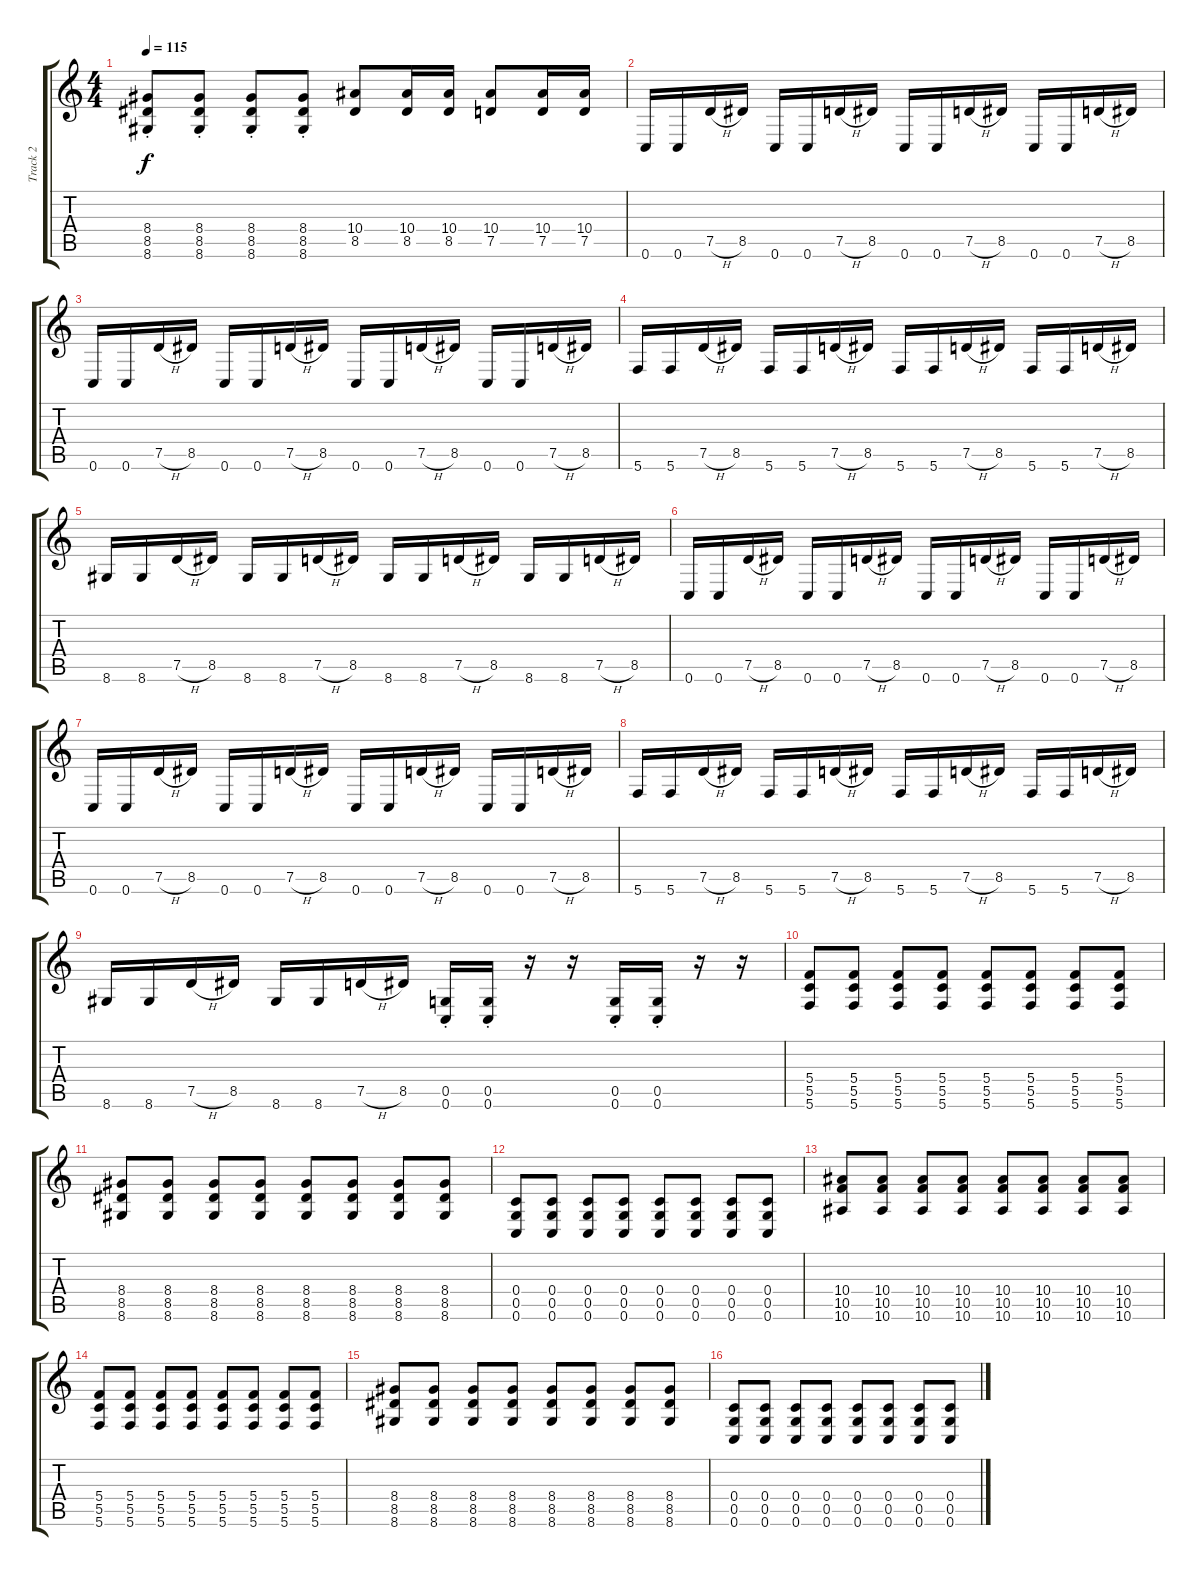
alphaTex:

\track ("Track 2" "Track 2") {instrument overdrivenguitar}
\staff {score tabs}
\tuning (D4 A3 F3 C3 G2 C2) {hide}
\ts (4 4)
\tempo 115
\clef g2
\ks c
(8.4{st} 8.5{st} 8.6{st}).8{dy f} (8.4{st} 8.5{st} 8.6{st}).8 (8.4{st} 8.5{st} 8.6{st}).8 (8.4{st} 8.5{st} 8.6{st}).8 (10.4 8.5).8 (10.4 8.5).16 (10.4 8.5).16 (10.4 7.5).8 (10.4 7.5).16 (10.4 7.5).16 |
0.6.16 0.6.16 7.5{h}.16 8.5.16 0.6.16 0.6.16 7.5{h}.16 8.5.16 0.6.16 0.6.16 7.5{h}.16 8.5.16 0.6.16 0.6.16 7.5{h}.16 8.5.16 |
0.6.16 0.6.16 7.5{h}.16 8.5.16 0.6.16 0.6.16 7.5{h}.16 8.5.16 0.6.16 0.6.16 7.5{h}.16 8.5.16 0.6.16 0.6.16 7.5{h}.16 8.5.16 |
5.6.16 5.6.16 7.5{h}.16 8.5.16 5.6.16 5.6.16 7.5{h}.16 8.5.16 5.6.16 5.6.16 7.5{h}.16 8.5.16 5.6.16 5.6.16 7.5{h}.16 8.5.16 |
8.6.16 8.6.16 7.5{h}.16 8.5.16 8.6.16 8.6.16 7.5{h}.16 8.5.16 8.6.16 8.6.16 7.5{h}.16 8.5.16 8.6.16 8.6.16 7.5{h}.16 8.5.16 |
0.6.16 0.6.16 7.5{h}.16 8.5.16 0.6.16 0.6.16 7.5{h}.16 8.5.16 0.6.16 0.6.16 7.5{h}.16 8.5.16 0.6.16 0.6.16 7.5{h}.16 8.5.16 |
0.6.16 0.6.16 7.5{h}.16 8.5.16 0.6.16 0.6.16 7.5{h}.16 8.5.16 0.6.16 0.6.16 7.5{h}.16 8.5.16 0.6.16 0.6.16 7.5{h}.16 8.5.16 |
5.6.16 5.6.16 7.5{h}.16 8.5.16 5.6.16 5.6.16 7.5{h}.16 8.5.16 5.6.16 5.6.16 7.5{h}.16 8.5.16 5.6.16 5.6.16 7.5{h}.16 8.5.16 |
8.6.16 8.6.16 7.5{h}.16 8.5.16 8.6.16 8.6.16 7.5{h}.16 8.5.16 (0.5{st} 0.6{st}).16 (0.5{st} 0.6{st}).16 r.16 r.16 (0.5{st} 0.6{st}).16 (0.5{st} 0.6{st}).16 r.16 r.16 |
(5.4 5.5 5.6).8 (5.4 5.5 5.6).8 (5.4 5.5 5.6).8 (5.4 5.5 5.6).8 (5.4 5.5 5.6).8 (5.4 5.5 5.6).8 (5.4 5.5 5.6).8 (5.4 5.5 5.6).8 |
(8.4 8.5 8.6).8 (8.4 8.5 8.6).8 (8.4 8.5 8.6).8 (8.4 8.5 8.6).8 (8.4 8.5 8.6).8 (8.4 8.5 8.6).8 (8.4 8.5 8.6).8 (8.4 8.5 8.6).8 |
(0.4 0.5 0.6).8 (0.4 0.5 0.6).8 (0.4 0.5 0.6).8 (0.4 0.5 0.6).8 (0.4 0.5 0.6).8 (0.4 0.5 0.6).8 (0.4 0.5 0.6).8 (0.4 0.5 0.6).8 |
(10.4 10.5 10.6).8 (10.4 10.5 10.6).8 (10.4 10.5 10.6).8 (10.4 10.5 10.6).8 (10.4 10.5 10.6).8 (10.4 10.5 10.6).8 (10.4 10.5 10.6).8 (10.4 10.5 10.6).8 |
(5.4 5.5 5.6).8 (5.4 5.5 5.6).8 (5.4 5.5 5.6).8 (5.4 5.5 5.6).8 (5.4 5.5 5.6).8 (5.4 5.5 5.6).8 (5.4 5.5 5.6).8 (5.4 5.5 5.6).8 |
(8.4 8.5 8.6).8 (8.4 8.5 8.6).8 (8.4 8.5 8.6).8 (8.4 8.5 8.6).8 (8.4 8.5 8.6).8 (8.4 8.5 8.6).8 (8.4 8.5 8.6).8 (8.4 8.5 8.6).8 |
(0.4 0.5 0.6).8 (0.4 0.5 0.6).8 (0.4 0.5 0.6).8 (0.4 0.5 0.6).8 (0.4 0.5 0.6).8 (0.4 0.5 0.6).8 (0.4 0.5 0.6).8 (0.4 0.5 0.6).8
